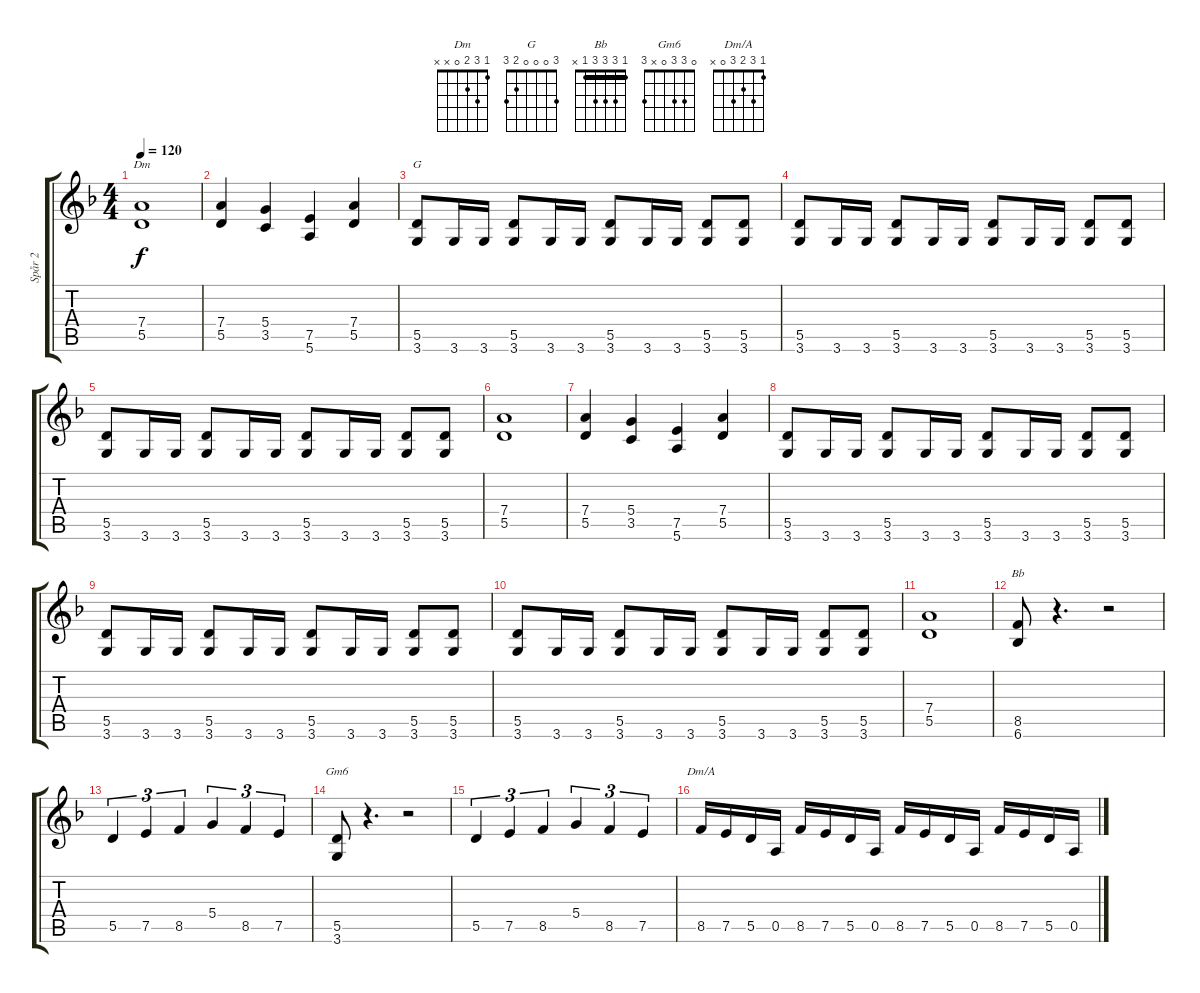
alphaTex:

\track ("Spår 2" "Spår 2") {instrument distortionguitar}
\staff {score tabs}
\tuning (E4 B3 G3 D3 A2 E2) {hide}
\chord ("Dm" 1 3 2 0 x x)
\chord ("G" 3 0 0 0 2 3)
\chord ("Bb" 1 3 3 3 1 x) {barre 1}
\chord ("Gm6" 0 3 3 0 x 3)
\chord ("Dm/A" 1 3 2 3 0 x)
\ts (4 4)
\tempo 120
\clef g2
\ks dminor
(7.4 5.5).1{ch "Dm" dy f} |
(7.4 5.5).4 (5.4 3.5).4 (7.5 5.6).4 (7.4 5.5).4 |
(5.5 3.6).8{ch "G"} 3.6.16 3.6.16 (5.5 3.6).8 3.6.16 3.6.16 (5.5 3.6).8 3.6.16 3.6.16 (5.5 3.6).8 (5.5 3.6).8 |
(5.5 3.6).8 3.6.16 3.6.16 (5.5 3.6).8 3.6.16 3.6.16 (5.5 3.6).8 3.6.16 3.6.16 (5.5 3.6).8 (5.5 3.6).8 |
(5.5 3.6).8 3.6.16 3.6.16 (5.5 3.6).8 3.6.16 3.6.16 (5.5 3.6).8 3.6.16 3.6.16 (5.5 3.6).8 (5.5 3.6).8 |
(7.4 5.5).1 |
(7.4 5.5).4 (5.4 3.5).4 (7.5 5.6).4 (7.4 5.5).4 |
(5.5 3.6).8 3.6.16 3.6.16 (5.5 3.6).8 3.6.16 3.6.16 (5.5 3.6).8 3.6.16 3.6.16 (5.5 3.6).8 (5.5 3.6).8 |
(5.5 3.6).8 3.6.16 3.6.16 (5.5 3.6).8 3.6.16 3.6.16 (5.5 3.6).8 3.6.16 3.6.16 (5.5 3.6).8 (5.5 3.6).8 |
(5.5 3.6).8 3.6.16 3.6.16 (5.5 3.6).8 3.6.16 3.6.16 (5.5 3.6).8 3.6.16 3.6.16 (5.5 3.6).8 (5.5 3.6).8 |
(7.4 5.5).1 |
(8.5 6.6).8{ch "Bb"} r.4{d} r.2 |
5.5.4{tu (3 2)} 7.5.4{tu (3 2)} 8.5.4{tu (3 2)} 5.4.4{tu (3 2)} 8.5.4{tu (3 2)} 7.5.4{tu (3 2)} |
(5.5 3.6).8{ch "Gm6"} r.4{d} r.2 |
5.5.4{tu (3 2)} 7.5.4{tu (3 2)} 8.5.4{tu (3 2)} 5.4.4{tu (3 2)} 8.5.4{tu (3 2)} 7.5.4{tu (3 2)} |
8.5.16{ch "Dm/A"} 7.5.16 5.5.16 0.5.16 8.5.16 7.5.16 5.5.16 0.5.16 8.5.16 7.5.16 5.5.16 0.5.16 8.5.16 7.5.16 5.5.16 0.5.16
